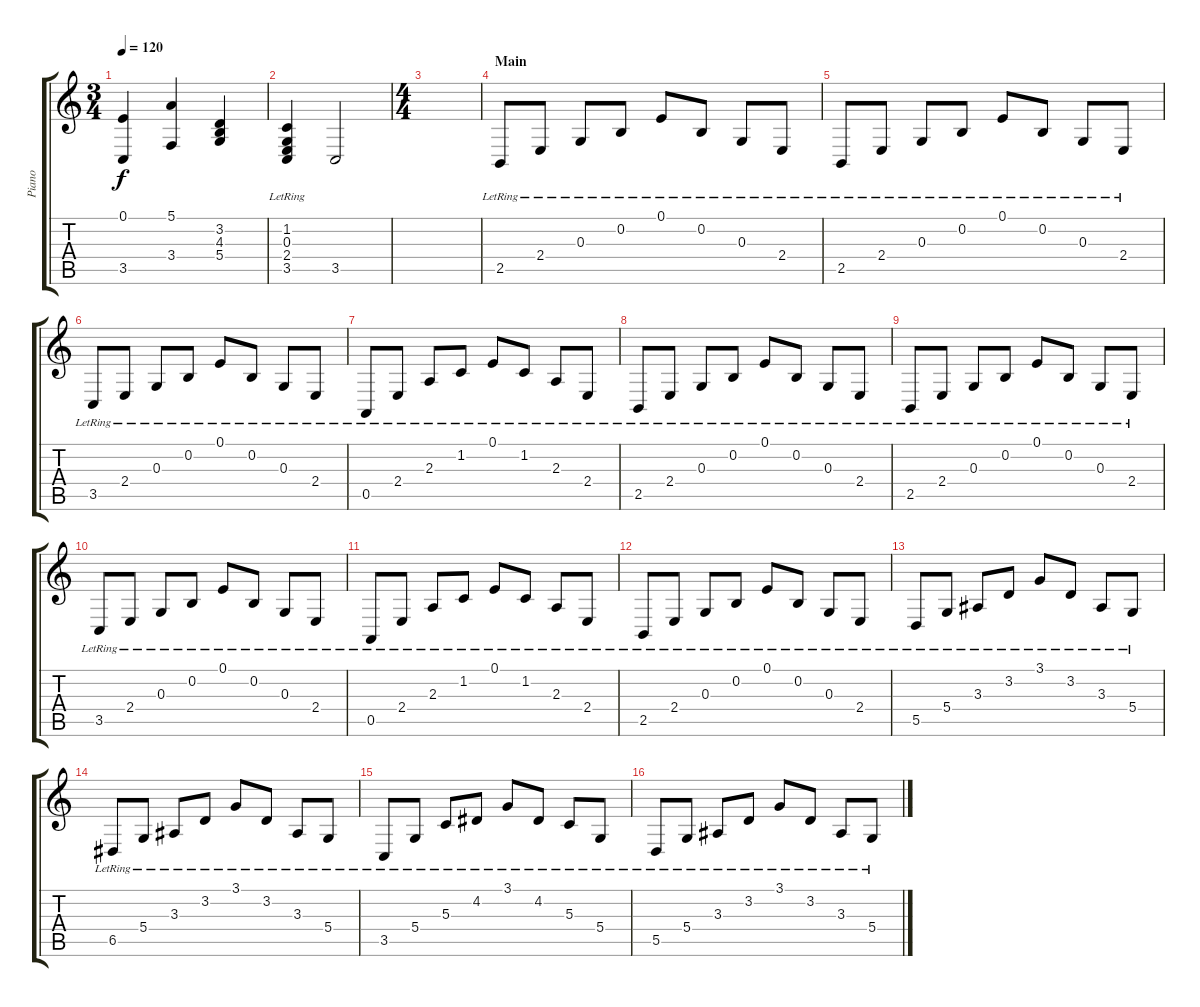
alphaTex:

\track ("Piano" "Piano") {instrument acousticgrandpiano}
\staff {score tabs}
\tuning (E4 B3 G3 D3 A2 E2) {hide}
\ts (3 4)
\tempo 120
\clef g2
\ks c
(0.1 3.5).4{dy f} (5.1 3.4).4 (3.2 4.3 5.4).4 |
(1.2{lr} 0.3{lr} 2.4{lr} 3.5).4 3.5.2 |
\ts (4 4)
|
\section ("" "Main")
2.5{lr}.8 2.4{lr}.8 0.3{lr}.8 0.2{lr}.8 0.1{lr}.8 0.2{lr}.8 0.3{lr}.8 2.4{lr}.8 |
2.5{lr}.8 2.4{lr}.8 0.3{lr}.8 0.2{lr}.8 0.1{lr}.8 0.2{lr}.8 0.3{lr}.8 2.4{lr}.8 |
3.5{lr}.8 2.4{lr}.8 0.3{lr}.8 0.2{lr}.8 0.1{lr}.8 0.2{lr}.8 0.3{lr}.8 2.4{lr}.8 |
0.5{lr}.8 2.4{lr}.8 2.3{lr}.8 1.2{lr}.8 0.1{lr}.8 1.2{lr}.8 2.3{lr}.8 2.4{lr}.8 |
2.5{lr}.8 2.4{lr}.8 0.3{lr}.8 0.2{lr}.8 0.1{lr}.8 0.2{lr}.8 0.3{lr}.8 2.4{lr}.8 |
2.5{lr}.8 2.4{lr}.8 0.3{lr}.8 0.2{lr}.8 0.1{lr}.8 0.2{lr}.8 0.3{lr}.8 2.4{lr}.8 |
3.5{lr}.8 2.4{lr}.8 0.3{lr}.8 0.2{lr}.8 0.1{lr}.8 0.2{lr}.8 0.3{lr}.8 2.4{lr}.8 |
0.5{lr}.8 2.4{lr}.8 2.3{lr}.8 1.2{lr}.8 0.1{lr}.8 1.2{lr}.8 2.3{lr}.8 2.4{lr}.8 |
2.5{lr}.8 2.4{lr}.8 0.3{lr}.8 0.2{lr}.8 0.1{lr}.8 0.2{lr}.8 0.3{lr}.8 2.4{lr}.8 |
5.5{lr}.8 5.4{lr}.8 3.3{lr}.8 3.2{lr}.8 3.1{lr}.8 3.2{lr}.8 3.3{lr}.8 5.4{lr}.8 |
6.5{lr}.8 5.4{lr}.8 3.3{lr}.8 3.2{lr}.8 3.1{lr}.8 3.2{lr}.8 3.3{lr}.8 5.4{lr}.8 |
3.5{lr}.8 5.4{lr}.8 5.3{lr}.8 4.2{lr}.8 3.1{lr}.8 4.2{lr}.8 5.3{lr}.8 5.4{lr}.8 |
5.5{lr}.8 5.4{lr}.8 3.3{lr}.8 3.2{lr}.8 3.1{lr}.8 3.2{lr}.8 3.3{lr}.8 5.4{lr}.8
